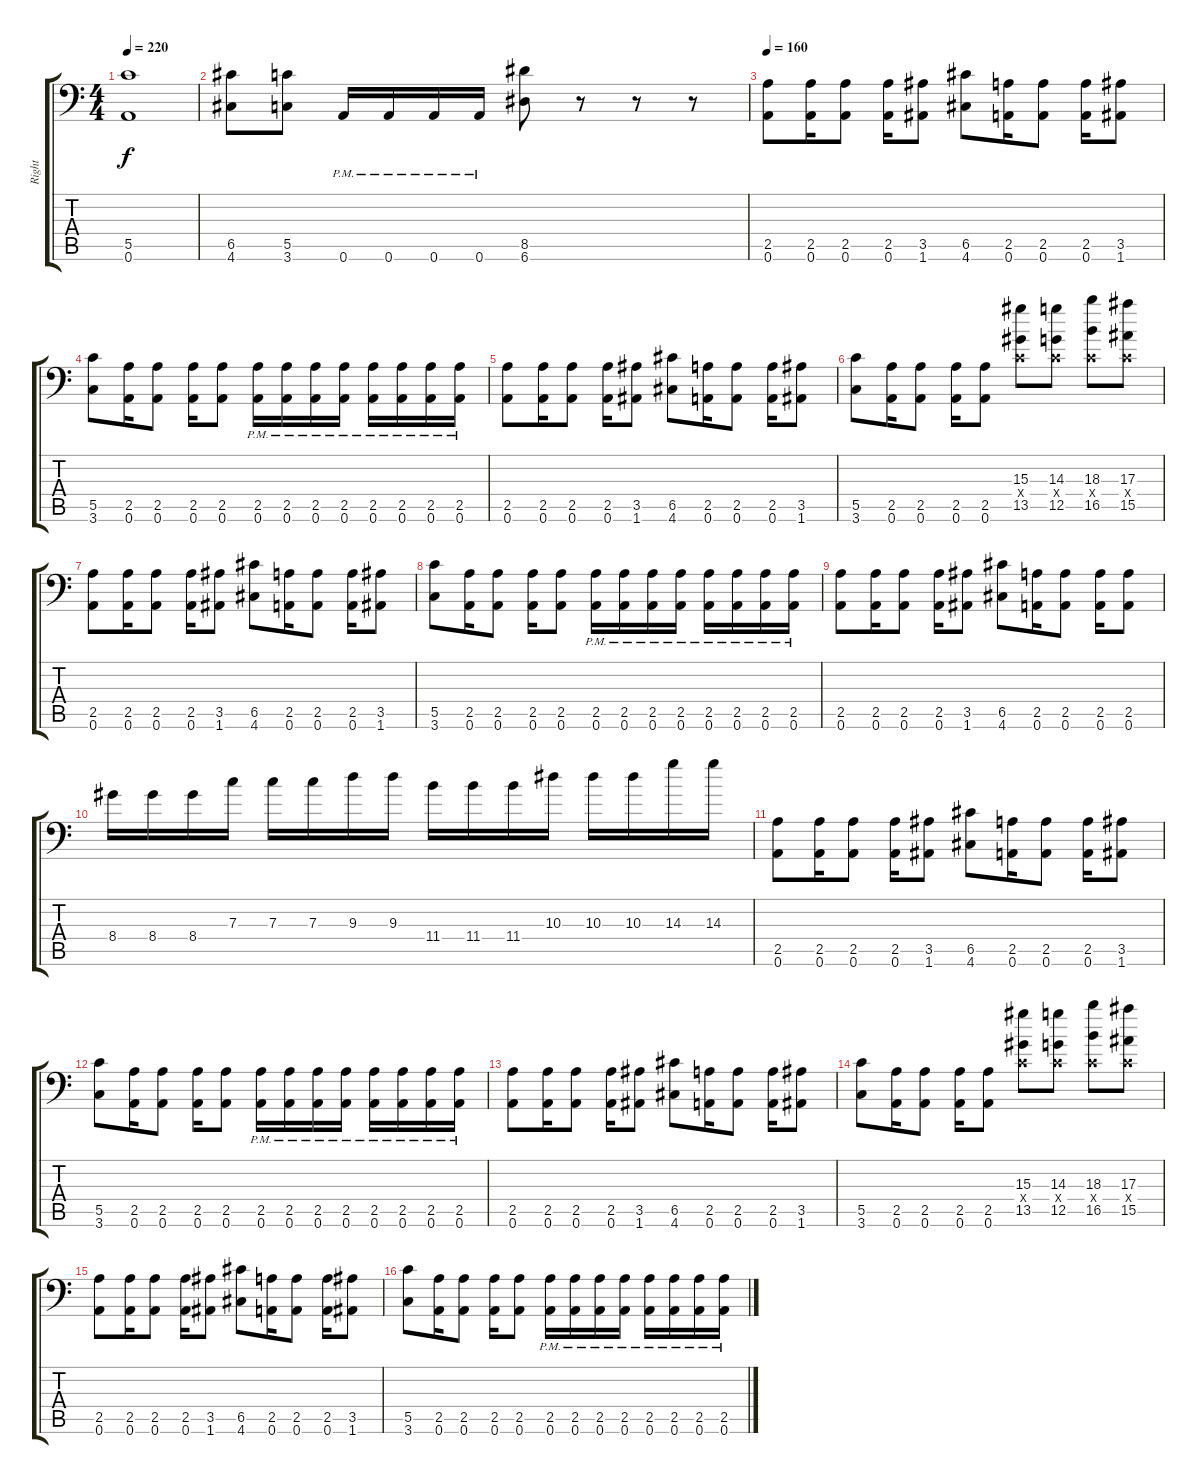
\track ("Right" "Right") {instrument distortionguitar}
\staff {score tabs}
\tuning (D4 A3 F3 C3 G2 A1) {hide}
\ts (4 4)
\tempo 220
\clef f4
\ks c
(5.5 0.6).1{dy f} |
(6.5 4.6).8 (5.5 3.6).8 0.6{pm}.16 0.6{pm}.16 0.6{pm}.16 0.6{pm}.16 (8.5 6.6).8 r.8 r.8 r.8 |
\tempo 160
(2.5 0.6).8 (2.5 0.6).16 (2.5 0.6).8 (2.5 0.6).16 (3.5 1.6).8 (6.5 4.6).8 (2.5 0.6).16 (2.5 0.6).8 (2.5 0.6).16 (3.5 1.6).8 |
(5.5 3.6).8 (2.5 0.6).16 (2.5 0.6).8 (2.5 0.6).16 (2.5 0.6).8 (2.5{pm} 0.6{pm}).16 (2.5{pm} 0.6{pm}).16 (2.5{pm} 0.6{pm}).16 (2.5{pm} 0.6{pm}).16 (2.5{pm} 0.6{pm}).16 (2.5{pm} 0.6{pm}).16 (2.5{pm} 0.6{pm}).16 (2.5{pm} 0.6{pm}).16 |
(2.5 0.6).8 (2.5 0.6).16 (2.5 0.6).8 (2.5 0.6).16 (3.5 1.6).8 (6.5 4.6).8 (2.5 0.6).16 (2.5 0.6).8 (2.5 0.6).16 (3.5 1.6).8 |
(5.5 3.6).8 (2.5 0.6).16 (2.5 0.6).8 (2.5 0.6).16 (2.5 0.6).8 (15.3 0.4{x} 13.5).8 (14.3 0.4{x} 12.5).8 (18.3 0.4{x} 16.5).8 (17.3 0.4{x} 15.5).8 |
(2.5 0.6).8 (2.5 0.6).16 (2.5 0.6).8 (2.5 0.6).16 (3.5 1.6).8 (6.5 4.6).8 (2.5 0.6).16 (2.5 0.6).8 (2.5 0.6).16 (3.5 1.6).8 |
(5.5 3.6).8 (2.5 0.6).16 (2.5 0.6).8 (2.5 0.6).16 (2.5 0.6).8 (2.5{pm} 0.6{pm}).16 (2.5{pm} 0.6{pm}).16 (2.5{pm} 0.6{pm}).16 (2.5{pm} 0.6{pm}).16 (2.5{pm} 0.6{pm}).16 (2.5{pm} 0.6{pm}).16 (2.5{pm} 0.6{pm}).16 (2.5{pm} 0.6{pm}).16 |
(2.5 0.6).8 (2.5 0.6).16 (2.5 0.6).8 (2.5 0.6).16 (3.5 1.6).8 (6.5 4.6).8 (2.5 0.6).16 (2.5 0.6).8 (2.5 0.6).16 (2.5 0.6).8 |
8.4.16 8.4.16 8.4.16 7.3.16 7.3.16 7.3.16 9.3.16 9.3.16 11.4.16 11.4.16 11.4.16 10.3.16 10.3.16 10.3.16 14.3.16 14.3.16 |
(2.5 0.6).8 (2.5 0.6).16 (2.5 0.6).8 (2.5 0.6).16 (3.5 1.6).8 (6.5 4.6).8 (2.5 0.6).16 (2.5 0.6).8 (2.5 0.6).16 (3.5 1.6).8 |
(5.5 3.6).8 (2.5 0.6).16 (2.5 0.6).8 (2.5 0.6).16 (2.5 0.6).8 (2.5{pm} 0.6{pm}).16 (2.5{pm} 0.6{pm}).16 (2.5{pm} 0.6{pm}).16 (2.5{pm} 0.6{pm}).16 (2.5{pm} 0.6{pm}).16 (2.5{pm} 0.6{pm}).16 (2.5{pm} 0.6{pm}).16 (2.5{pm} 0.6{pm}).16 |
(2.5 0.6).8 (2.5 0.6).16 (2.5 0.6).8 (2.5 0.6).16 (3.5 1.6).8 (6.5 4.6).8 (2.5 0.6).16 (2.5 0.6).8 (2.5 0.6).16 (3.5 1.6).8 |
(5.5 3.6).8 (2.5 0.6).16 (2.5 0.6).8 (2.5 0.6).16 (2.5 0.6).8 (15.3 0.4{x} 13.5).8 (14.3 0.4{x} 12.5).8 (18.3 0.4{x} 16.5).8 (17.3 0.4{x} 15.5).8 |
(2.5 0.6).8 (2.5 0.6).16 (2.5 0.6).8 (2.5 0.6).16 (3.5 1.6).8 (6.5 4.6).8 (2.5 0.6).16 (2.5 0.6).8 (2.5 0.6).16 (3.5 1.6).8 |
(5.5 3.6).8 (2.5 0.6).16 (2.5 0.6).8 (2.5 0.6).16 (2.5 0.6).8 (2.5{pm} 0.6{pm}).16 (2.5{pm} 0.6{pm}).16 (2.5{pm} 0.6{pm}).16 (2.5{pm} 0.6{pm}).16 (2.5{pm} 0.6{pm}).16 (2.5{pm} 0.6{pm}).16 (2.5{pm} 0.6{pm}).16 (2.5{pm} 0.6{pm}).16
